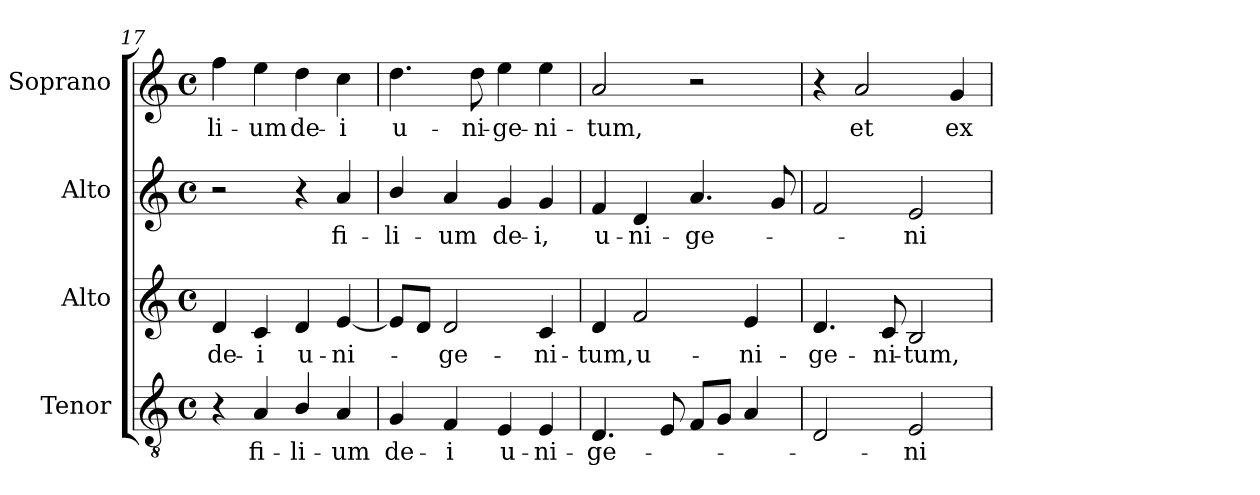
**kern	**text	**kern	**text	**kern	**text	**kern	**text
*part4	*part4	*part3	*part3	*part2	*part2	*part1	*part1
*staff4	*staff4	*staff3	*staff3	*staff2	*staff2	*staff1	*staff1
*I"Tenor	*	*I"Alto	*	*I"Alto	*	*I"Soprano	*
*I'T.	*	*I'A.	*	*I'A.	*	*I'S.	*
*clefGv2	*	*clefG2	*	*clefG2	*	*clefG2	*
*ITrd7c12	*	*	*	*	*	*	*
*k[]	*	*k[]	*	*k[]	*	*k[]	*
*C:	*	*C:	*	*C:	*	*C:	*
*M4/4	*	*M4/4	*	*M4/4	*	*M4/4	*
*met(c)	*	*met(c)	*	*met(c)	*	*met(c)	*
=17	=17	=17	=17	=17	=17	=17	=17
!	!	!	!LO:LY:b:color=#000000	!	!	!	!
!	!	!	!	!	!	!	!LO:LY:b:color=#000000
4r	.	4di/	de-	2r	.	4ffi\	-li-
!	!LO:LY:b:color=#000000	!	!	!	!	!	!
!	!	!	!LO:LY:b:color=#000000	!	!	!	!
!	!	!	!	!	!	!	!LO:LY:b:color=#000000
4AAi/	fi-	4ci/	-i	.	.	4eei\	-um
!	!LO:LY:b:color=#000000	!	!	!	!	!	!
!	!	!	!LO:LY:b:color=#000000	!	!	!	!
!	!	!	!	!	!	!	!LO:LY:b:color=#000000
4BBi/	-li-	4di/	u-	4r	.	4ddi\	de-
!	!LO:LY:b:color=#000000	!	!	!	!	!	!
!	!	!	!LO:LY:b:color=#000000	!	!	!	!
!	!	!	!	!	!LO:LY:b:color=#000000	!	!
!	!	!	!	!	!	!	!LO:LY:b:color=#000000
4AAi/	-um	[4ei/	-ni-	4ai/	fi-	4cci\	-i
=18	=18	=18	=18	=18	=18	=18	=18
!	!LO:LY:b:color=#000000	!	!	!	!	!	!
!	!	!	!	!	!LO:LY:b:color=#000000	!	!
!	!	!	!	!	!	!	!LO:LY:b:color=#000000
4GGi/	de-	8ei/L]	.	4bi/	-li-	4.ddi\	u-
.	.	8di/J	.	.	.	.	.
!	!LO:LY:b:color=#000000	!	!	!	!	!	!
!	!	!	!LO:LY:b:color=#000000	!	!	!	!
!	!	!	!	!	!LO:LY:b:color=#000000	!	!
4FFi/	-i	2di/	-ge-	4ai/	-um	.	.
!	!	!	!	!	!	!	!LO:LY:b:color=#000000
.	.	.	.	.	.	8ddi\	-ni-
!	!LO:LY:b:color=#000000	!	!	!	!	!	!
!	!	!	!	!	!LO:LY:b:color=#000000	!	!
!	!	!	!	!	!	!	!LO:LY:b:color=#000000
4EEi/	u-	.	.	4gi/	de-	4eei\	-ge-
!	!LO:LY:b:color=#000000	!	!	!	!	!	!
!	!	!	!LO:LY:b:color=#000000	!	!	!	!
!	!	!	!	!	!LO:LY:b:color=#000000	!	!
!	!	!	!	!	!	!	!LO:LY:b:color=#000000
4EEi/	-ni-	4ci/	-ni-	4gi/	-i,	4eei\	-ni-
!!LO:PB:g=z
=19	=19	=19	=19	=19	=19	=19	=19
!	!LO:LY:b:color=#000000	!	!	!	!	!	!
!	!	!	!LO:LY:b:color=#000000	!	!	!	!
!	!	!	!	!	!LO:LY:b:color=#000000	!	!
!	!	!	!	!	!	!	!LO:LY:b:color=#000000
4.DDi/	-ge-	4di/	-tum,	4fi/	u-	2ai/	-tum,
!	!	!	!LO:LY:b:color=#000000	!	!	!	!
!	!	!	!	!	!LO:LY:b:color=#000000	!	!
.	.	2fi/	u-	4di/	-ni-	.	.
8EEi/	.	.	.	.	.	.	.
!	!	!	!	!	!LO:LY:b:color=#000000	!	!
8FFi/L	.	.	.	4.ai/	-ge-	2r	.
8GGi/J	.	.	.	.	.	.	.
!	!	!	!LO:LY:b:color=#000000	!	!	!	!
4AAi/	.	4ei/	-ni-	.	.	.	.
.	.	.	.	8gi/	.	.	.
=20	=20	=20	=20	=20	=20	=20	=20
!	!	!	!LO:LY:b:color=#000000	!	!	!	!
2DDi/	.	4.di/	-ge-	2fi/	.	4r	.
!	!	!	!	!	!	!	!LO:LY:b:color=#000000
.	.	.	.	.	.	2ai/	et
!	!	!	!LO:LY:b:color=#000000	!	!	!	!
.	.	8ci/	-ni-	.	.	.	.
!	!LO:LY:b:color=#000000	!	!	!	!	!	!
!	!	!	!LO:LY:b:color=#000000	!	!	!	!
!	!	!	!	!	!LO:LY:b:color=#000000	!	!
2EEi/	-ni-	2Bi/	-tum,	2ei/	-ni-	.	.
!	!	!	!	!	!	!	!LO:LY:b:color=#000000
.	.	.	.	.	.	4gi/	ex
=	=	=	=	=	=	=	=
*-	*-	*-	*-	*-	*-	*-	*-
